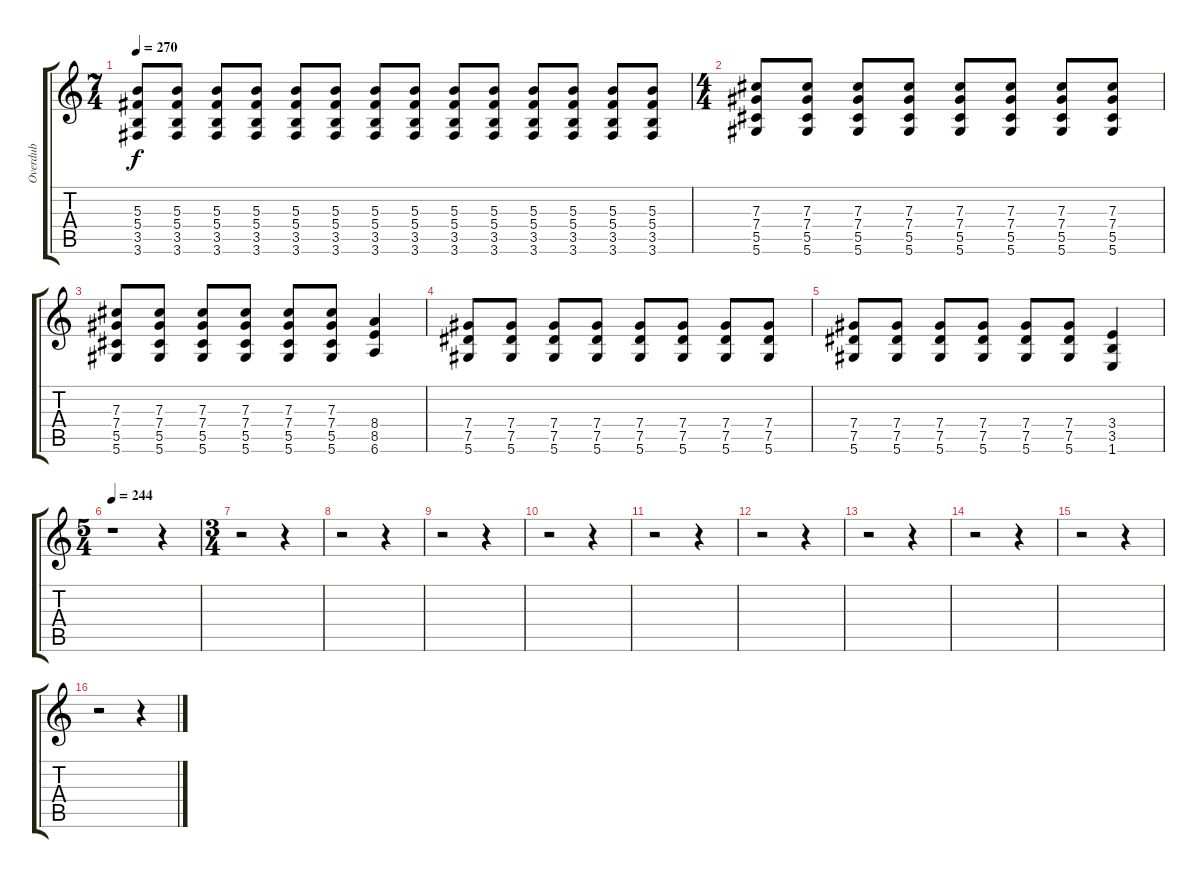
\track ("Overdub" "Overdub") {instrument overdrivenguitar}
\staff {score tabs}
\tuning (Eb4 Bb3 Gb3 Db3 Ab2 Eb2) {hide}
\ts (7 4)
\tempo 270
\clef g2
\ks c
(5.3 5.4 3.5 3.6).8{dy f} (5.3 5.4 3.5 3.6).8 (5.3 5.4 3.5 3.6).8 (5.3 5.4 3.5 3.6).8 (5.3 5.4 3.5 3.6).8 (5.3 5.4 3.5 3.6).8 (5.3 5.4 3.5 3.6).8 (5.3 5.4 3.5 3.6).8 (5.3 5.4 3.5 3.6).8 (5.3 5.4 3.5 3.6).8 (5.3 5.4 3.5 3.6).8 (5.3 5.4 3.5 3.6).8 (5.3 5.4 3.5 3.6).8 (5.3 5.4 3.5 3.6).8 |
\ts (4 4)
(7.3 7.4 5.5 5.6).8 (7.3 7.4 5.5 5.6).8 (7.3 7.4 5.5 5.6).8 (7.3 7.4 5.5 5.6).8 (7.3 7.4 5.5 5.6).8 (7.3 7.4 5.5 5.6).8 (7.3 7.4 5.5 5.6).8 (7.3 7.4 5.5 5.6).8 |
(7.3 7.4 5.5 5.6).8 (7.3 7.4 5.5 5.6).8 (7.3 7.4 5.5 5.6).8 (7.3 7.4 5.5 5.6).8 (7.3 7.4 5.5 5.6).8 (7.3 7.4 5.5 5.6).8 (8.4 8.5 6.6).4 |
(7.4 7.5 5.6).8 (7.4 7.5 5.6).8 (7.4 7.5 5.6).8 (7.4 7.5 5.6).8 (7.4 7.5 5.6).8 (7.4 7.5 5.6).8 (7.4 7.5 5.6).8 (7.4 7.5 5.6).8 |
(7.4 7.5 5.6).8 (7.4 7.5 5.6).8 (7.4 7.5 5.6).8 (7.4 7.5 5.6).8 (7.4 7.5 5.6).8 (7.4 7.5 5.6).8 (3.4 3.5 1.6).4 |
\ts (5 4)
\tempo 244
r.1 r.4 |
\ts (3 4)
r.2 r.4 |
r.2 r.4 |
r.2 r.4 |
r.2 r.4 |
r.2 r.4 |
r.2 r.4 |
r.2 r.4 |
r.2 r.4 |
r.2 r.4 |
r.2 r.4
